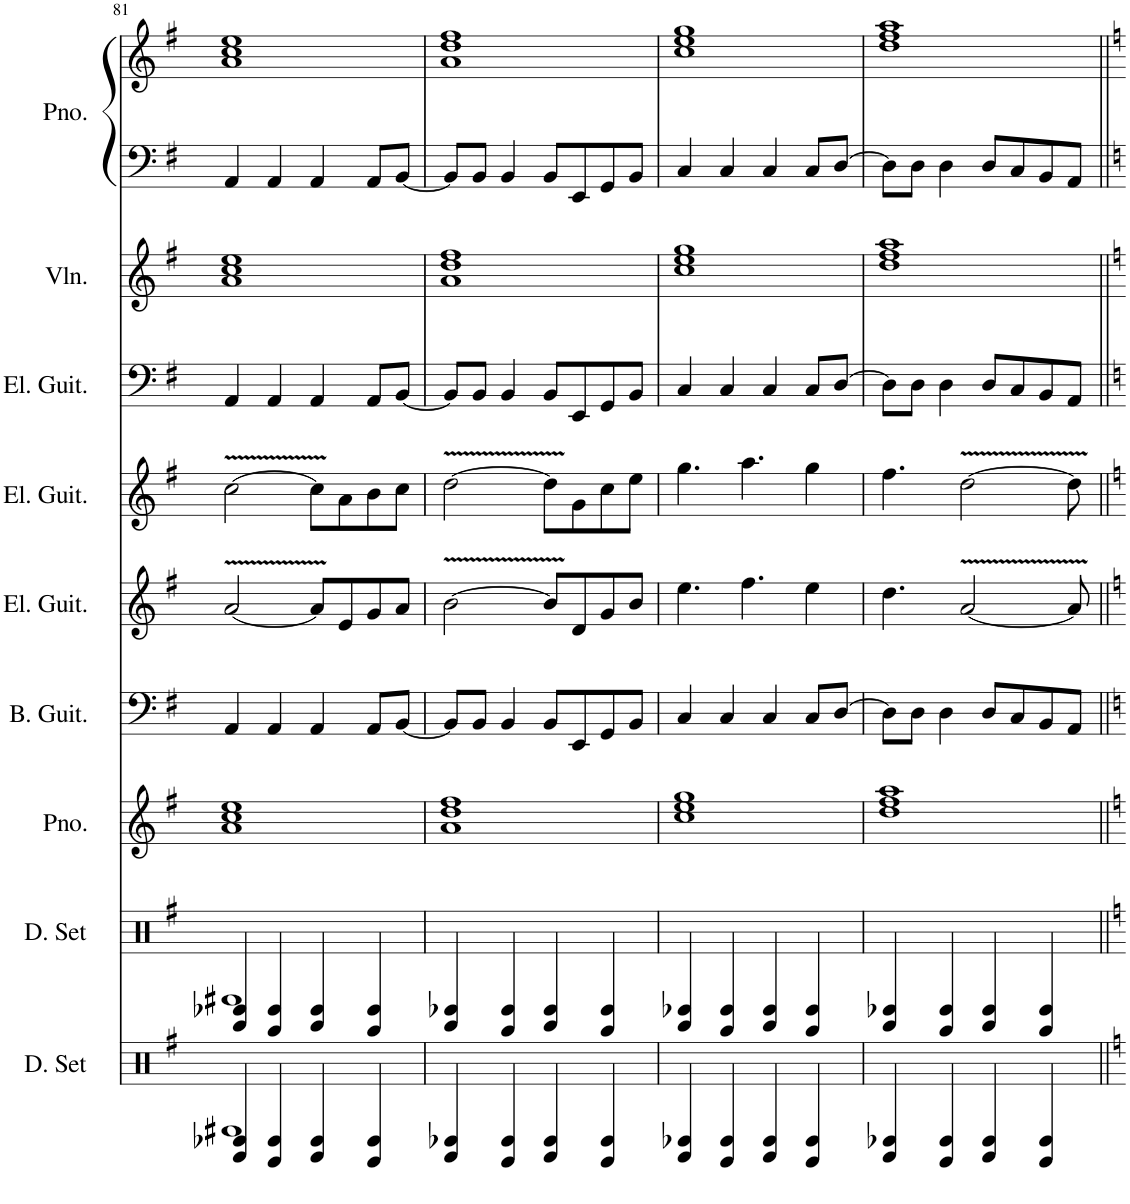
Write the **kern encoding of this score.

**kern	**kern	**kern	**kern	**kern	**kern	**kern	**kern	**kern	**kern
*part9	*part8	*part7	*part6	*part5	*part4	*part3	*part2	*part1	*part1
*staff10	*staff9	*staff8	*staff7	*staff6	*staff5	*staff4	*staff3	*staff2	*staff1
*I"ドラムセット	*I"ドラムセット	*I"ピアノ	*I"ベース	*I"エレキギター	*I"エレキギター	*I"エレキギター	*I"ヴァイオリン	*I"ピアノ	*
!!LO:PB:g=z
*clefX	*clefX	*clefG2	*clefF4	*clefG2	*clefG2	*clefF4	*clefG2	*clefF4	*clefG2
*k[f#]	*k[f#]	*k[f#]	*k[f#]	*k[f#]	*k[f#]	*k[f#]	*k[f#]	*k[f#]	*k[f#]
*M4/4	*M4/4	*M4/4	*M4/4	*M4/4	*M4/4	*M4/4	*M4/4	*M4/4	*M4/4
=81	=81	=81	=81	=81	=81	=81	=81	=81	=81
*^	*^	*	*	*	*	*	*	*	*
4EE/ 4AA-X/	1C#X	4EE/ 4AA-X/	1C#X	1a 1cc 1ee	4AA/	[2a/	[2cc\	4AA/	1a 1cc 1ee	4AA/	1a 1cc 1ee
4DD/ 4AA/	.	4DD/ 4AA/	.	.	4AA/	.	.	4AA/	.	4AA/	.
4EE/ 4AA/	.	4EE/ 4AA/	.	.	4AA/	8a/L]	8cc\L]	4AA/	.	4AA/	.
.	.	.	.	.	.	8e/	8a\	.	.	.	.
4DD/ 4AA/	.	4DD/ 4AA/	.	.	8AA/L	8g/	8b\	8AA/L	.	8AA/L	.
.	.	.	.	.	[8BB/J	8a/J	8cc\J	[8BB/J	.	[8BB/J	.
*v	*v	*	*	*	*	*	*	*	*	*	*
*	*v	*v	*	*	*	*	*	*	*	*
=82	=82	=82	=82	=82	=82	=82	=82	=82	=82
4EE/ 4AA-X/	4EE/ 4AA-X/	1a 1dd 1ff#	8BB/L]	[2b\	[2dd\	8BB/L]	1a 1dd 1ff#	8BB/L]	1a 1dd 1ff#
.	.	.	8BB/J	.	.	8BB/J	.	8BB/J	.
4DD/ 4AA/	4DD/ 4AA/	.	4BB/	.	.	4BB/	.	4BB/	.
4EE/ 4AA/	4EE/ 4AA/	.	8BB/L	8b/L]	8dd\L]	8BB/L	.	8BB/L	.
.	.	.	8EE/	8d/	8g\	8EE/	.	8EE/	.
4DD/ 4AA/	4DD/ 4AA/	.	8GG/	8g/	8cc\	8GG/	.	8GG/	.
.	.	.	8BB/J	8b/J	8ee\J	8BB/J	.	8BB/J	.
=83	=83	=83	=83	=83	=83	=83	=83	=83	=83
4EE/ 4AA-X/	4EE/ 4AA-X/	1cc 1ee 1gg	4C/	4.ee\	4.gg\	4C/	1cc 1ee 1gg	4C/	1cc 1ee 1gg
4DD/ 4AA/	4DD/ 4AA/	.	4C/	.	.	4C/	.	4C/	.
.	.	.	.	4.ff#\	4.aa\	.	.	.	.
4EE/ 4AA/	4EE/ 4AA/	.	4C/	.	.	4C/	.	4C/	.
4DD/ 4AA/	4DD/ 4AA/	.	8C/L	4ee\	4gg\	8C/L	.	8C/L	.
.	.	.	[8D/J	.	.	[8D/J	.	[8D/J	.
=84	=84	=84	=84	=84	=84	=84	=84	=84	=84
4EE/ 4AA-X/	4EE/ 4AA-X/	1dd 1ff# 1aa	8D\L]	4.dd\	4.ff#\	8D\L]	1dd 1ff# 1aa	8D\L]	1dd 1ff# 1aa
.	.	.	8D\J	.	.	8D\J	.	8D\J	.
4DD/ 4AA/	4DD/ 4AA/	.	4D\	.	.	4D\	.	4D\	.
.	.	.	.	[2a/	[2dd\	.	.	.	.
4EE/ 4AA/	4EE/ 4AA/	.	8D/L	.	.	8D/L	.	8D/L	.
.	.	.	8C/	.	.	8C/	.	8C/	.
4DD/ 4AA/	4DD/ 4AA/	.	8BB/	.	.	8BB/	.	8BB/	.
.	.	.	8AA/J	8a/]	8dd\]	8AA/J	.	8AA/J	.
=||	=||	=||	=||	=||	=||	=||	=||	=||	=||
*-	*-	*-	*-	*-	*-	*-	*-	*-	*-
